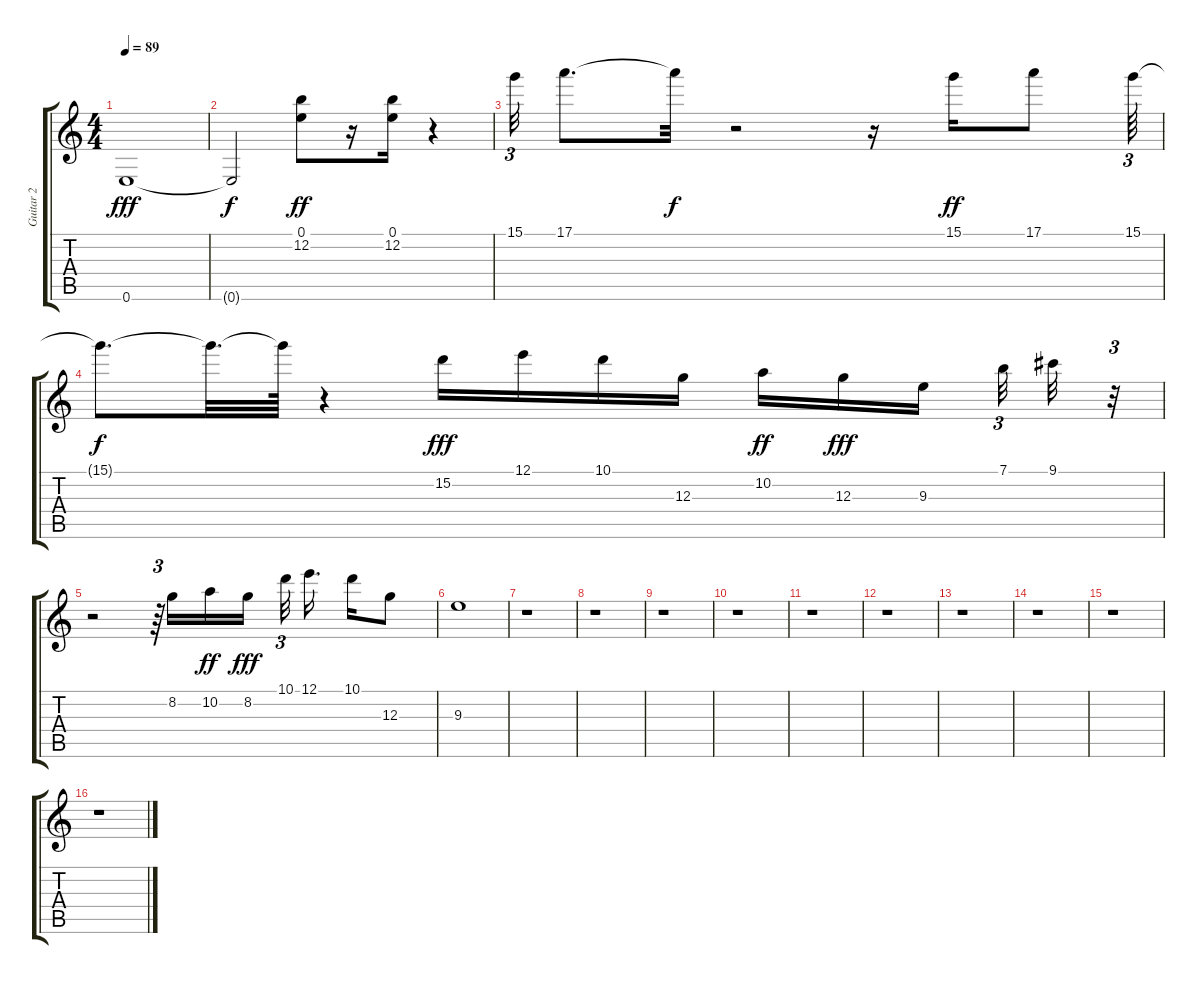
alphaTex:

\track ("Guitar 2" "Guitar 2") {instrument distortionguitar}
\staff {score tabs}
\tuning (E4 B3 G3 D3 A2 E2) {hide}
\ts (4 4)
\tempo 89
\clef g2
\ks c
0.6.1{dy fff} |
0.6{t}.2{dy f} (0.1 12.2).8{dy ff} r.16 (0.1 12.2).16 r.4 |
15.1.32{tu (3 2)} 17.1.8{d} 17.1{t}.32{dy f} r.2 r.16 15.1.16{dy ff} 17.1.8 15.1.64{tu (3 2)} |
15.1{t}.8{d dy f} 15.1{t}.32{d} 15.1{t}.64 r.4 15.2.16{dy fff} 12.1.16 10.1.16 12.3.16 10.2.16{dy ff} 12.3.16{dy fff} 9.3.16{beam splitsecondary} 7.1.32{tu (3 2)} 9.1.32 r.32{tu (3 2)} |
r.2 r.64{tu (3 2)} 8.2.16 10.2.16{dy ff} 8.2.16{dy fff beam splitsecondary} 10.1.32{tu (3 2)} 12.1.16{d} 10.1.16 12.3.8 |
9.3.1 |
r.1 |
r.1 |
r.1 |
r.1 |
r.1 |
r.1 |
r.1 |
r.1 |
r.1 |
r.1
